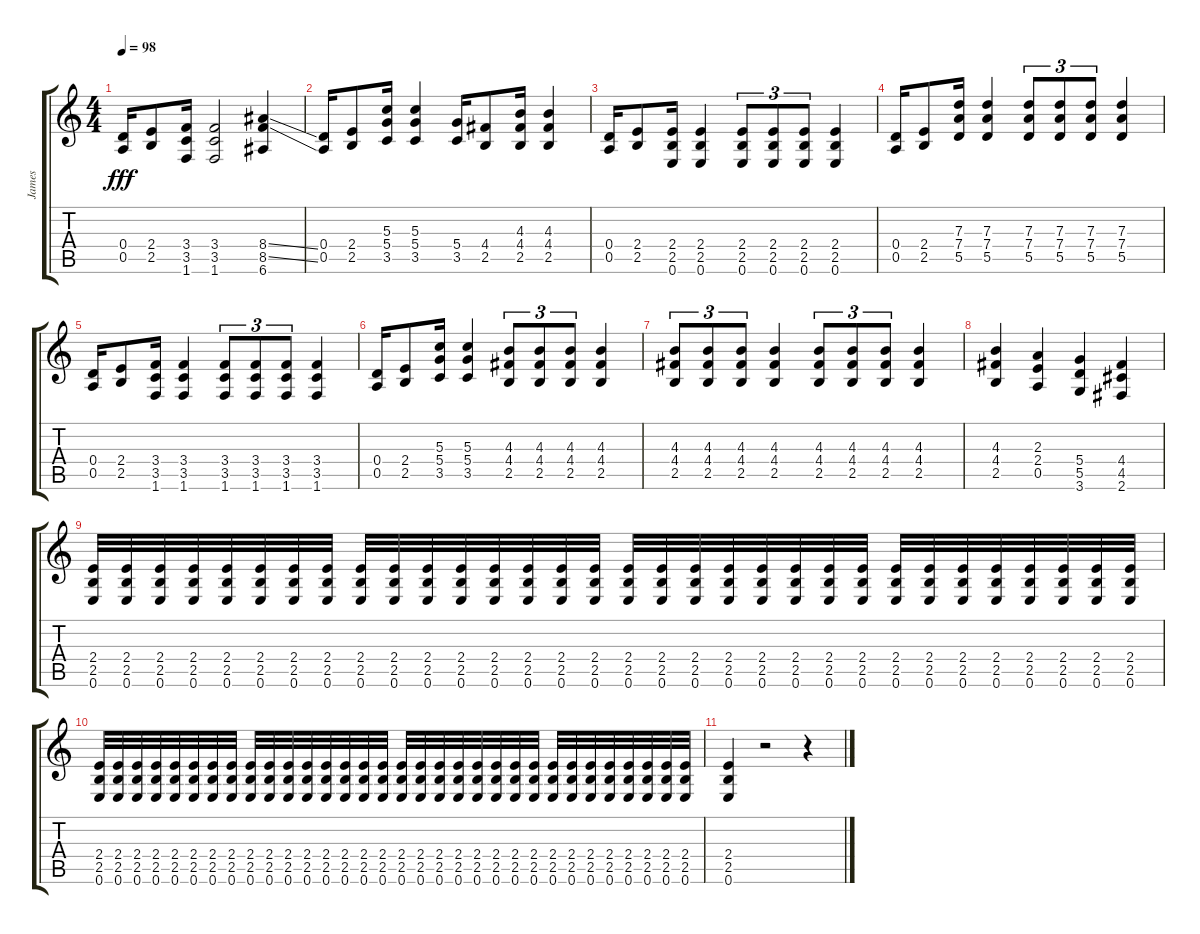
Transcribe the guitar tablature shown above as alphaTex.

\track ("James" "James") {instrument electricguitarclean}
\staff {score tabs}
\tuning (E4 B3 G3 D3 A2 E2) {hide}
\ts (4 4)
\tempo 98
\clef g2
\ks c
(0.4 0.5).16{dy fff} (2.4 2.5).8 (3.4 3.5 1.6).16 (3.4 3.5 1.6).2 (8.4{ss} 8.5{ss} 6.6).4 |
(0.4 0.5).16 (2.4 2.5).8 (5.3 5.4 3.5).16 (5.3 5.4 3.5).4 (5.4 3.5).16 (4.4 2.5).8 (4.3 4.4 2.5).16 (4.3 4.4 2.5).4 |
(0.4 0.5).16 (2.4 2.5).8 (2.4 2.5 0.6).16 (2.4 2.5 0.6).4 (2.4 2.5 0.6).8{tu (3 2)} (2.4 2.5 0.6).8{tu (3 2)} (2.4 2.5 0.6).8{tu (3 2)} (2.4 2.5 0.6).4 |
(0.4 0.5).16 (2.4 2.5).8 (7.3 7.4 5.5).16 (7.3 7.4 5.5).4 (7.3 7.4 5.5).8{tu (3 2)} (7.3 7.4 5.5).8{tu (3 2)} (7.3 7.4 5.5).8{tu (3 2)} (7.3 7.4 5.5).4 |
(0.4 0.5).16 (2.4 2.5).8 (3.4 3.5 1.6).16 (3.4 3.5 1.6).4 (3.4 3.5 1.6).8{tu (3 2)} (3.4 3.5 1.6).8{tu (3 2)} (3.4 3.5 1.6).8{tu (3 2)} (3.4 3.5 1.6).4 |
(0.4 0.5).16 (2.4 2.5).8 (5.3 5.4 3.5).16 (5.3 5.4 3.5).4 (4.3 4.4 2.5).8{tu (3 2)} (4.3 4.4 2.5).8{tu (3 2)} (4.3 4.4 2.5).8{tu (3 2)} (4.3 4.4 2.5).4 |
(4.3 4.4 2.5).8{tu (3 2)} (4.3 4.4 2.5).8{tu (3 2)} (4.3 4.4 2.5).8{tu (3 2)} (4.3 4.4 2.5).4 (4.3 4.4 2.5).8{tu (3 2)} (4.3 4.4 2.5).8{tu (3 2)} (4.3 4.4 2.5).8{tu (3 2)} (4.3 4.4 2.5).4 |
(4.3 4.4 2.5).4 (2.3 2.4 0.5).4 (5.4 5.5 3.6).4 (4.4 4.5 2.6).4 |
(2.4 2.5 0.6).32 (2.4 2.5 0.6).32 (2.4 2.5 0.6).32 (2.4 2.5 0.6).32 (2.4 2.5 0.6).32 (2.4 2.5 0.6).32 (2.4 2.5 0.6).32 (2.4 2.5 0.6).32 (2.4 2.5 0.6).32 (2.4 2.5 0.6).32 (2.4 2.5 0.6).32 (2.4 2.5 0.6).32 (2.4 2.5 0.6).32 (2.4 2.5 0.6).32 (2.4 2.5 0.6).32 (2.4 2.5 0.6).32 (2.4 2.5 0.6).32 (2.4 2.5 0.6).32 (2.4 2.5 0.6).32 (2.4 2.5 0.6).32 (2.4 2.5 0.6).32 (2.4 2.5 0.6).32 (2.4 2.5 0.6).32 (2.4 2.5 0.6).32 (2.4 2.5 0.6).32 (2.4 2.5 0.6).32 (2.4 2.5 0.6).32 (2.4 2.5 0.6).32 (2.4 2.5 0.6).32 (2.4 2.5 0.6).32 (2.4 2.5 0.6).32 (2.4 2.5 0.6).32 |
(2.4 2.5 0.6).32 (2.4 2.5 0.6).32 (2.4 2.5 0.6).32 (2.4 2.5 0.6).32 (2.4 2.5 0.6).32 (2.4 2.5 0.6).32 (2.4 2.5 0.6).32 (2.4 2.5 0.6).32 (2.4 2.5 0.6).32 (2.4 2.5 0.6).32 (2.4 2.5 0.6).32 (2.4 2.5 0.6).32 (2.4 2.5 0.6).32 (2.4 2.5 0.6).32 (2.4 2.5 0.6).32 (2.4 2.5 0.6).32 (2.4 2.5 0.6).32 (2.4 2.5 0.6).32 (2.4 2.5 0.6).32 (2.4 2.5 0.6).32 (2.4 2.5 0.6).32 (2.4 2.5 0.6).32 (2.4 2.5 0.6).32 (2.4 2.5 0.6).32 (2.4 2.5 0.6).32 (2.4 2.5 0.6).32 (2.4 2.5 0.6).32 (2.4 2.5 0.6).32 (2.4 2.5 0.6).32 (2.4 2.5 0.6).32 (2.4 2.5 0.6).32 (2.4 2.5 0.6).32 |
(2.4 2.5 0.6).4 r.2 r.4
